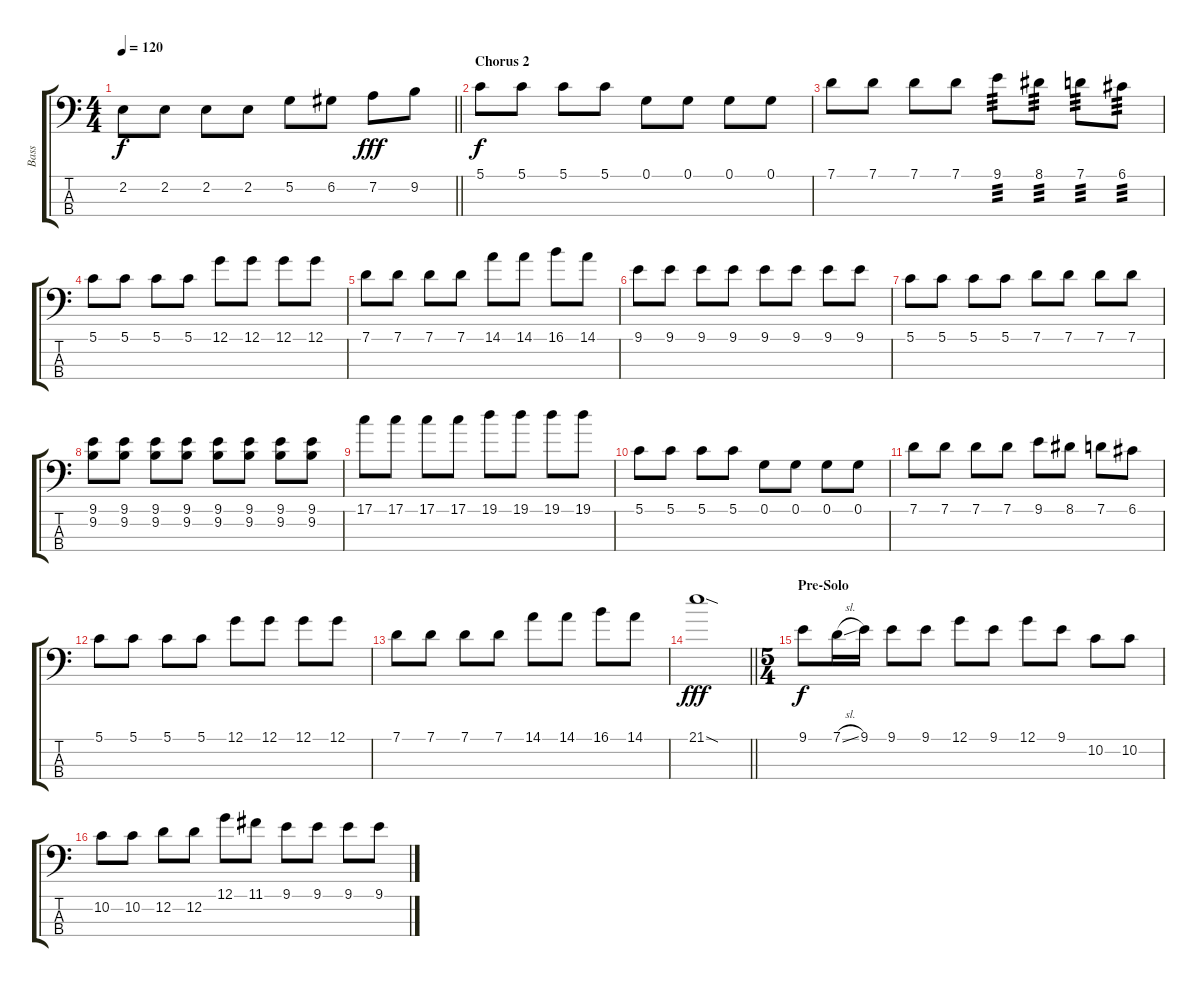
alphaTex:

\track ("Bass" "Bass") {instrument slapbass1}
\staff {score tabs}
\tuning (G2 D2 A1 E1) {hide}
\ts (4 4)
\tempo 120
\clef f4
\barLineRight lightlight
\ks c
2.2.8{dy f} 2.2.8 2.2.8 2.2.8 5.2.8 6.2.8 7.2.8{dy fff} 9.2.8 |
\section ("" "Chorus 2")
5.1.8{dy f} 5.1.8 5.1.8 5.1.8 0.1.8 0.1.8 0.1.8 0.1.8 |
7.1.8 7.1.8 7.1.8 7.1.8 9.1.8{tp 3} 8.1.8{tp 3} 7.1.8{tp 3} 6.1.8{tp 3} |
5.1.8 5.1.8 5.1.8 5.1.8 12.1.8 12.1.8 12.1.8 12.1.8 |
7.1.8 7.1.8 7.1.8 7.1.8 14.1.8 14.1.8 16.1.8 14.1.8 |
9.1.8 9.1.8 9.1.8 9.1.8 9.1.8 9.1.8 9.1.8 9.1.8 |
5.1.8 5.1.8 5.1.8 5.1.8 7.1.8 7.1.8 7.1.8 7.1.8 |
(9.1 9.2).8 (9.1 9.2).8 (9.1 9.2).8 (9.1 9.2).8 (9.1 9.2).8 (9.1 9.2).8 (9.1 9.2).8 (9.1 9.2).8 |
17.1.8 17.1.8 17.1.8 17.1.8 19.1.8 19.1.8 19.1.8 19.1.8 |
5.1.8 5.1.8 5.1.8 5.1.8 0.1.8 0.1.8 0.1.8 0.1.8 |
7.1.8 7.1.8 7.1.8 7.1.8 9.1.8 8.1.8 7.1.8 6.1.8 |
5.1.8 5.1.8 5.1.8 5.1.8 12.1.8 12.1.8 12.1.8 12.1.8 |
7.1.8 7.1.8 7.1.8 7.1.8 14.1.8 14.1.8 16.1.8 14.1.8 |
\barLineRight lightlight
21.1{sod}.1{dy fff} |
\ts (5 4)
\section ("" "Pre-Solo")
9.1.8{dy f} 7.1{sl}.16 9.1.16 9.1.8 9.1.8 12.1.8 9.1.8 12.1.8 9.1.8 10.2.8 10.2.8 |
10.2.8 10.2.8 12.2.8 12.2.8 12.1.8 11.1.8 9.1.8 9.1.8 9.1.8 9.1.8
